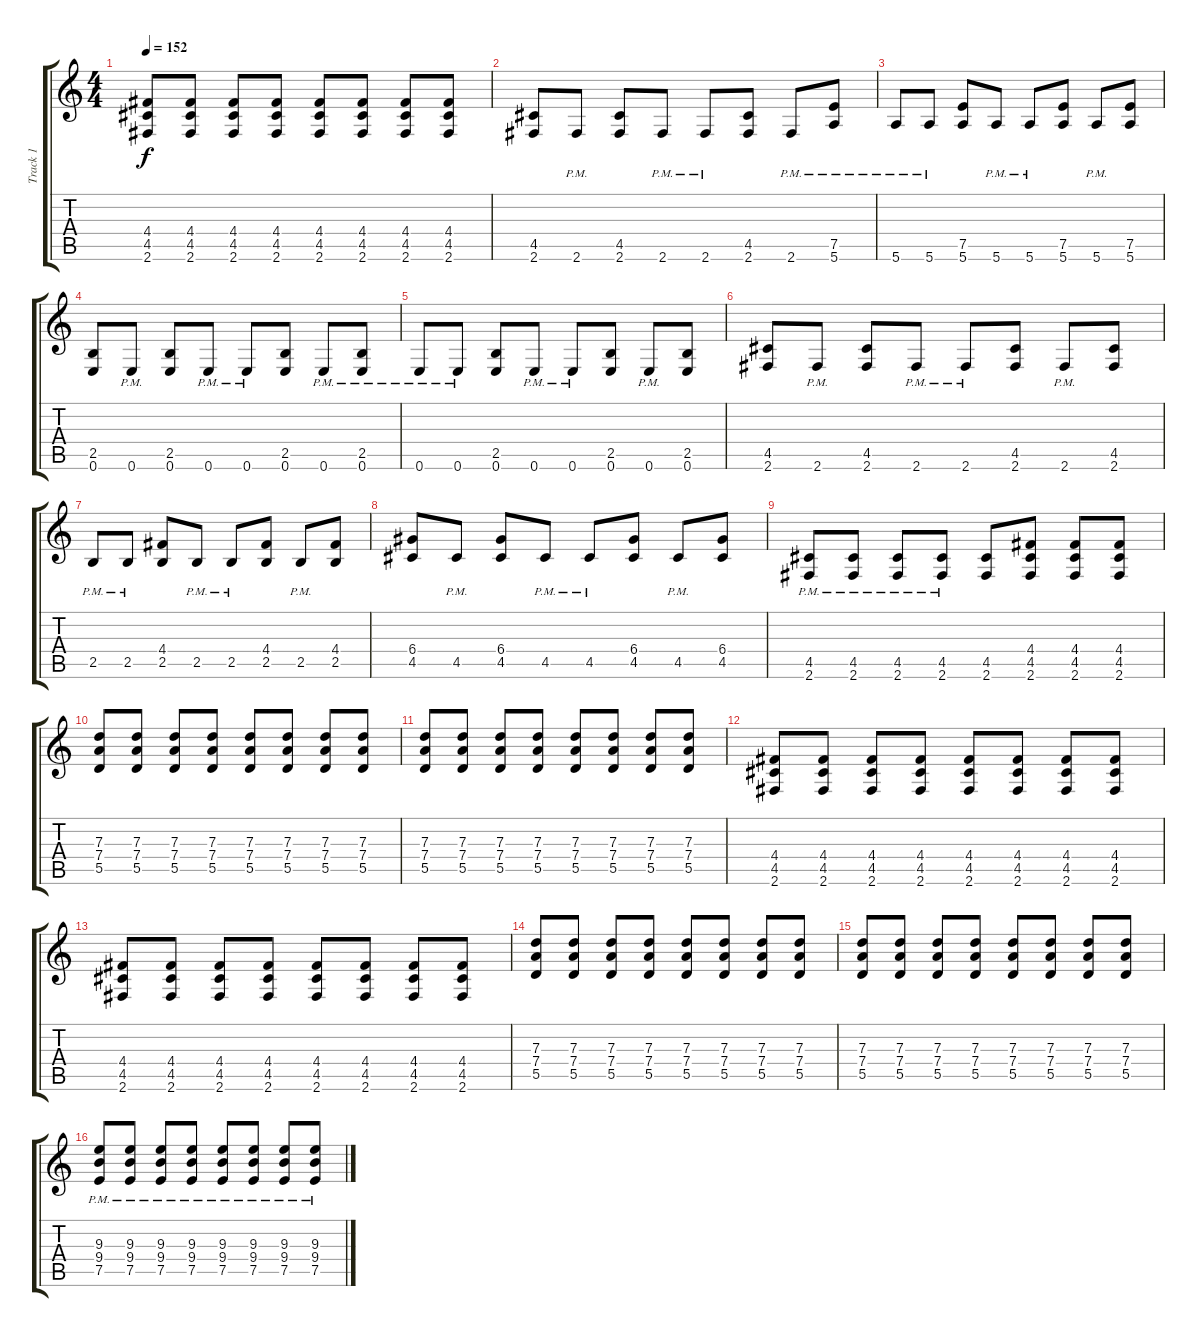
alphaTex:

\track ("Track 1" "Track 1") {instrument overdrivenguitar}
\staff {score tabs}
\tuning (E4 B3 G3 D3 A2 E2) {hide}
\ts (4 4)
\tempo 152
\clef g2
\ks c
(4.4{t} 4.5{t} 2.6{t}).8{dy f} (4.4 4.5 2.6).8 (4.4 4.5 2.6).8 (4.4 4.5 2.6).8 (4.4 4.5 2.6).8 (4.4 4.5 2.6).8 (4.4 4.5 2.6).8 (4.4 4.5 2.6).8 |
(4.5 2.6).8 2.6{pm}.8 (4.5 2.6).8 2.6{pm}.8 2.6{pm}.8 (4.5 2.6).8 2.6{pm}.8 (7.5 5.6{pm}).8 |
5.6{pm}.8 5.6{pm}.8 (7.5 5.6).8 5.6{pm}.8 5.6{pm}.8 (7.5 5.6).8 5.6{pm}.8 (7.5 5.6).8 |
(2.5 0.6).8 0.6{pm}.8 (2.5 0.6).8 0.6{pm}.8 0.6{pm}.8 (2.5 0.6).8 0.6{pm}.8 (2.5 0.6{pm}).8 |
0.6{pm}.8 0.6{pm}.8 (2.5 0.6).8 0.6{pm}.8 0.6{pm}.8 (2.5 0.6).8 0.6{pm}.8 (2.5 0.6).8 |
(4.5 2.6).8 2.6{pm}.8 (4.5 2.6).8 2.6{pm}.8 2.6{pm}.8 (4.5 2.6).8 2.6{pm}.8 (4.5 2.6).8 |
2.5{pm}.8 2.5{pm}.8 (4.4 2.5).8 2.5{pm}.8 2.5{pm}.8 (4.4 2.5).8 2.5{pm}.8 (4.4 2.5).8 |
(6.4 4.5).8 4.5{pm}.8 (6.4 4.5).8 4.5{pm}.8 4.5{pm}.8 (6.4 4.5).8 4.5{pm}.8 (6.4 4.5).8 |
(4.5{pm} 2.6{pm}).8 (4.5{pm} 2.6{pm}).8 (4.5 2.6{pm}).8 (4.5 2.6{pm}).8 (4.5 2.6).8 (4.4 4.5 2.6).8 (4.4 4.5 2.6).8 (4.4 4.5 2.6).8 |
(7.3 7.4 5.5).8 (7.3 7.4 5.5).8 (7.3 7.4 5.5).8 (7.3 7.4 5.5).8 (7.3 7.4 5.5).8 (7.3 7.4 5.5).8 (7.3 7.4 5.5).8 (7.3 7.4 5.5).8 |
(7.3 7.4 5.5).8 (7.3 7.4 5.5).8 (7.3 7.4 5.5).8 (7.3 7.4 5.5).8 (7.3 7.4 5.5).8 (7.3 7.4 5.5).8 (7.3 7.4 5.5).8 (7.3 7.4 5.5).8 |
(4.4 4.5 2.6).8 (4.4 4.5 2.6).8 (4.4 4.5 2.6).8 (4.4 4.5 2.6).8 (4.4 4.5 2.6).8 (4.4 4.5 2.6).8 (4.4 4.5 2.6).8 (4.4 4.5 2.6).8 |
(4.4 4.5 2.6).8 (4.4 4.5 2.6).8 (4.4 4.5 2.6).8 (4.4 4.5 2.6).8 (4.4 4.5 2.6).8 (4.4 4.5 2.6).8 (4.4 4.5 2.6).8 (4.4 4.5 2.6).8 |
(7.3 7.4 5.5).8 (7.3 7.4 5.5).8 (7.3 7.4 5.5).8 (7.3 7.4 5.5).8 (7.3 7.4 5.5).8 (7.3 7.4 5.5).8 (7.3 7.4 5.5).8 (7.3 7.4 5.5).8 |
(7.3 7.4 5.5).8 (7.3 7.4 5.5).8 (7.3 7.4 5.5).8 (7.3 7.4 5.5).8 (7.3 7.4 5.5).8 (7.3 7.4 5.5).8 (7.3 7.4 5.5).8 (7.3 7.4 5.5).8 |
(9.3{pm} 9.4{pm} 7.5{pm}).8 (9.3{pm} 9.4{pm} 7.5{pm}).8 (9.3{pm} 9.4{pm} 7.5{pm}).8 (9.3{pm} 9.4{pm} 7.5{pm}).8 (9.3{pm} 9.4{pm} 7.5).8 (9.3{pm} 9.4{pm} 7.5).8 (9.3{pm} 9.4{pm} 7.5).8 (9.3{pm} 9.4{pm} 7.5).8
